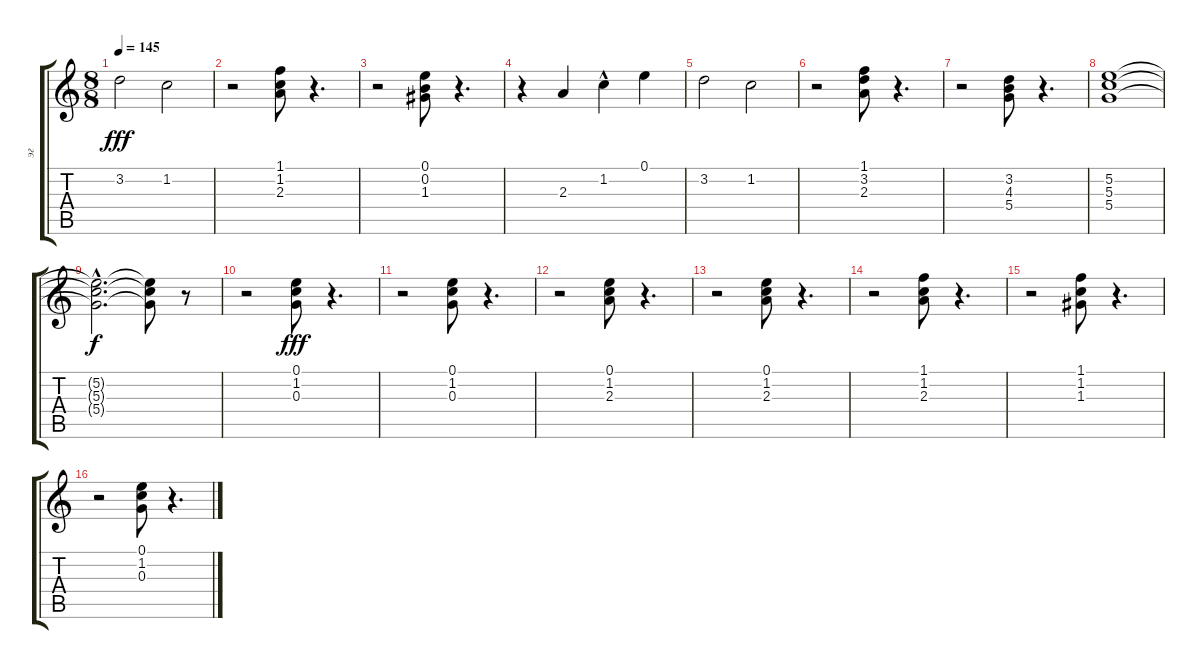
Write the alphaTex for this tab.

\track ("эг" "эг") {instrument electricguitarclean}
\staff {score tabs}
\tuning (E4 B3 G3 D3 A2 E2) {hide}
\ts (8 8)
\tempo 145
\clef g2
\ks c
3.2.2{dy fff} 1.2.2 |
r.2 (1.1 1.2 2.3).8 r.4{d} |
r.2 (0.1 0.2 1.3).8 r.4{d} |
r.4 2.3.4 1.2{hac}.4 0.1.4 |
3.2.2 1.2.2 |
r.2 (1.1 3.2 2.3).8 r.4{d} |
r.2 (3.2 4.3 5.4).8 r.4{d} |
(5.2 5.3 5.4).1 |
(5.2{hac t} 5.3{hac t} 5.4{hac t}).2{d dy f} (5.2{t} 5.3{t} 5.4{t}).8 r.8 |
r.2 (0.1 1.2 0.3).8{dy fff} r.4{d} |
r.2 (0.1 1.2 0.3).8 r.4{d} |
r.2 (0.1 1.2 2.3).8 r.4{d} |
r.2 (0.1 1.2 2.3).8 r.4{d} |
r.2 (1.1 1.2 2.3).8 r.4{d} |
r.2 (1.1 1.2 1.3).8 r.4{d} |
r.2 (0.1 1.2 0.3).8 r.4{d}
